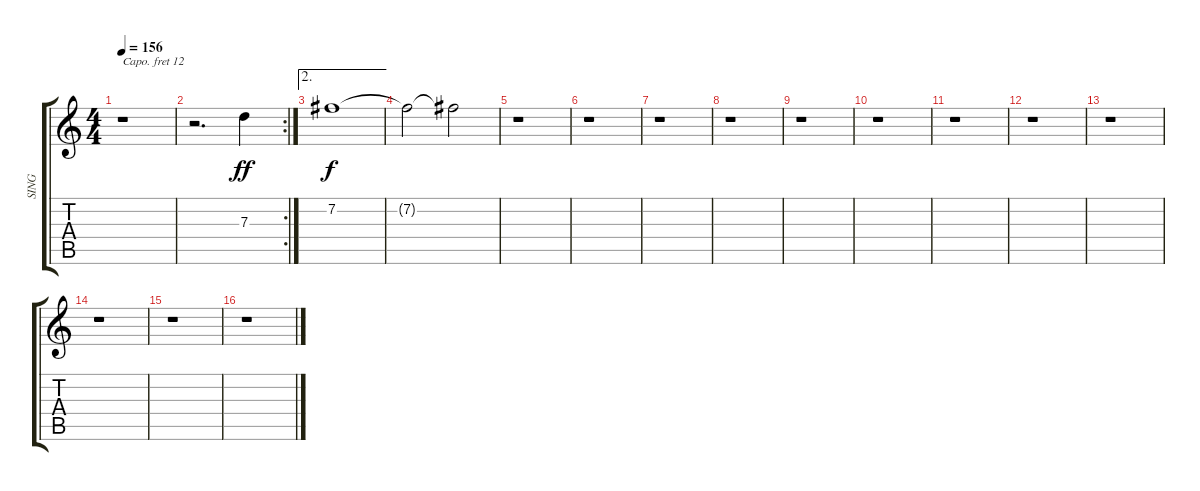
\track ("SING" "SING") {instrument panflute}
\staff {score tabs}
\capo 12
\tuning (E4 B3 G3 D3 A2 E2) {hide}
\ts (4 4)
\tempo 156
\clef g2
\ks c
r.1{dy f} |
\rc 2
r.2{d} 7.3.4{dy ff} |
\ae 2
7.2.1{dy f} |
7.2{t}.2 7.2{t}.2 |
r.1 |
r.1 |
r.1 |
r.1 |
r.1 |
r.1 |
r.1 |
r.1 |
r.1 |
r.1 |
r.1 |
r.1
